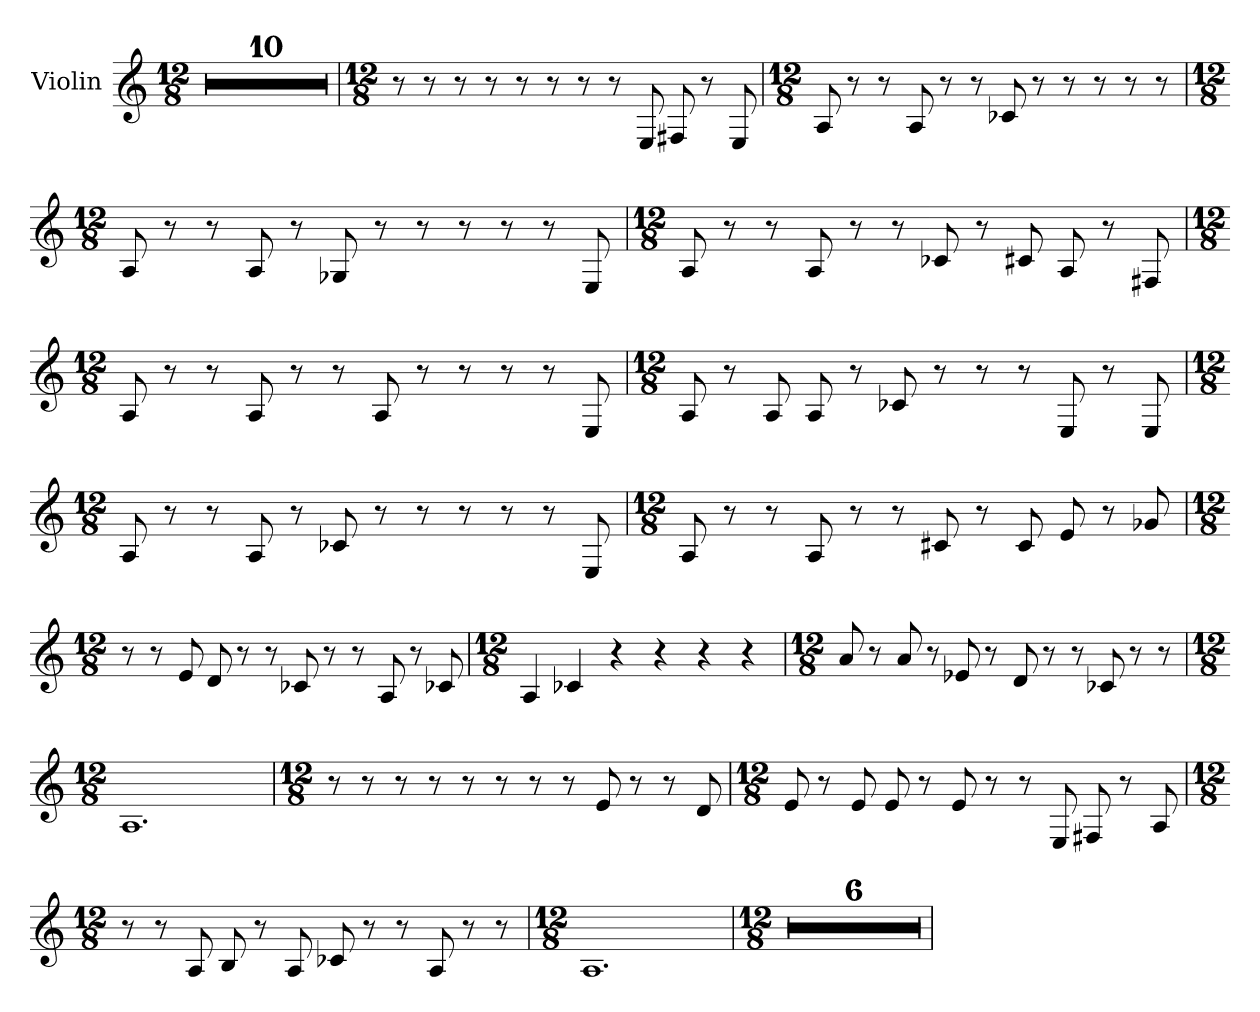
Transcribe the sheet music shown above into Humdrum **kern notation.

**kern
*part1
*staff1
*I"Violin
*I'Vln
*M12/8
=
1.r
=
*M12/8
1.r
=
*M12/8
1.r
=
*M12/8
1.r
=
*M12/8
1.r
=
*M12/8
1.r
=
*M12/8
1.r
=
*M12/8
1.r
=
*M12/8
1.r
=
*M12/8
1.r
=
*M12/8
8r
8r
8r
8r
8r
8r
8r
8r
8E
8F#X
8r
8E
=
*M12/8
8A
8r
8r
8A
8r
8r
8c-X
8r
8r
8r
8r
8r
=
*M12/8
8A
8r
8r
8A
8r
8G-X
8r
8r
8r
8r
8r
8E
=
*M12/8
8A
8r
8r
8A
8r
8r
8c-X
8r
8c#X
8A
8r
8F#X
=
*M12/8
8A
8r
8r
8A
8r
8r
8A
8r
8r
8r
8r
8E
=
*M12/8
8A
8r
8A
8A
8r
8c-X
8r
8r
8r
8E
8r
8E
=
*M12/8
8A
8r
8r
8A
8r
8c-X
8r
8r
8r
8r
8r
8E
=
*M12/8
8A
8r
8r
8A
8r
8r
8c#X
8r
8c#
8e
8r
8g-X
=
*M12/8
8r
8r
8e
8d
8r
8r
8c-X
8r
8r
8A
8r
8c-X
=
*M12/8
4A
4c-X
4r
4r
4r
4r
=
*M12/8
8a
8r
8a
8r
8e-X
8r
8d
8r
8r
8c-X
8r
8r
=
*M12/8
1.A
=
*M12/8
8r
8r
8r
8r
8r
8r
8r
8r
8e
8r
8r
8d
=
*M12/8
8e
8r
8e
8e
8r
8e
8r
8r
8E
8F#X
8r
8A
=
*M12/8
8r
8r
8A
8B
8r
8A
8c-X
8r
8r
8A
8r
8r
=
*M12/8
1.A
=
*M12/8
1.r
=
*M12/8
1.r
=
*M12/8
1.r
=
*M12/8
1.r
=
*M12/8
1.r
=
*M12/8
1.r
=
*-
